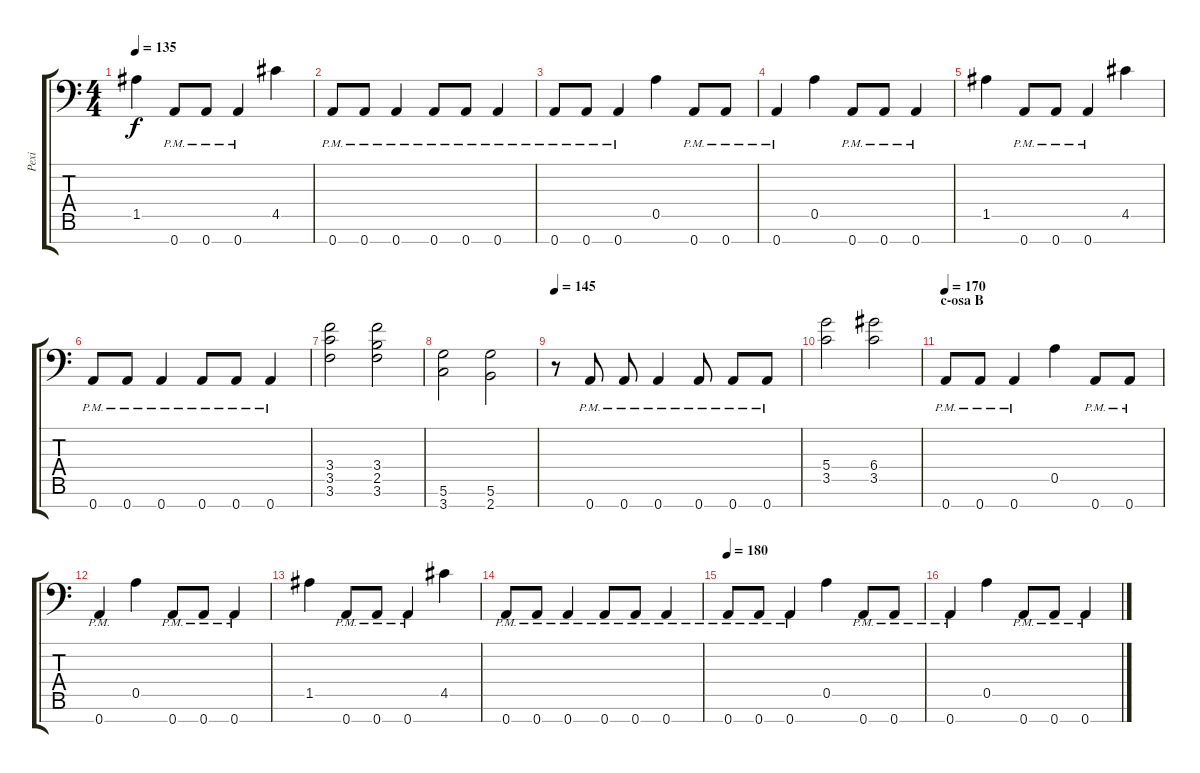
\track ("Pexi" "Pexi") {instrument distortionguitar}
\staff {score tabs}
\tuning (E4 B3 G3 D3 A2 D2 A1) {hide}
\ts (4 4)
\tempo 135
\clef f4
\ks c
1.5.4{dy f} 0.7{pm}.8 0.7{pm}.8 0.7{pm}.4 4.5.4 |
0.7{pm}.8 0.7{pm}.8 0.7{pm}.4 0.7{pm}.8 0.7{pm}.8 0.7{pm}.4 |
0.7{pm}.8 0.7{pm}.8 0.7{pm}.4 0.5.4 0.7{pm}.8 0.7{pm}.8 |
0.7{pm}.4 0.5.4 0.7{pm}.8 0.7{pm}.8 0.7{pm}.4 |
1.5.4 0.7{pm}.8 0.7{pm}.8 0.7{pm}.4 4.5.4 |
0.7{pm}.8 0.7{pm}.8 0.7{pm}.4 0.7{pm}.8 0.7{pm}.8 0.7{pm}.4 |
(3.4 3.5 3.6).2 (3.4 2.5 3.6).2 |
(5.6 3.7).2 (5.6 2.7).2 |
\tempo 145
r.8 0.7{pm}.8 0.7{pm}.8 0.7{pm}.4 0.7{pm}.8 0.7{pm}.8 0.7{pm}.8 |
(5.4 3.5).2 (6.4 3.5).2 |
\section ("" "c-osa B")
\tempo 170
0.7{pm}.8 0.7{pm}.8 0.7{pm}.4 0.5.4 0.7{pm}.8 0.7{pm}.8 |
0.7{pm}.4 0.5.4 0.7{pm}.8 0.7{pm}.8 0.7{pm}.4 |
1.5.4 0.7{pm}.8 0.7{pm}.8 0.7{pm}.4 4.5.4 |
0.7{pm}.8 0.7{pm}.8 0.7{pm}.4 0.7{pm}.8 0.7{pm}.8 0.7{pm}.4 |
\tempo 180
0.7{pm}.8 0.7{pm}.8 0.7{pm}.4 0.5.4 0.7{pm}.8 0.7{pm}.8 |
0.7{pm}.4 0.5.4 0.7{pm}.8 0.7{pm}.8 0.7{pm}.4
